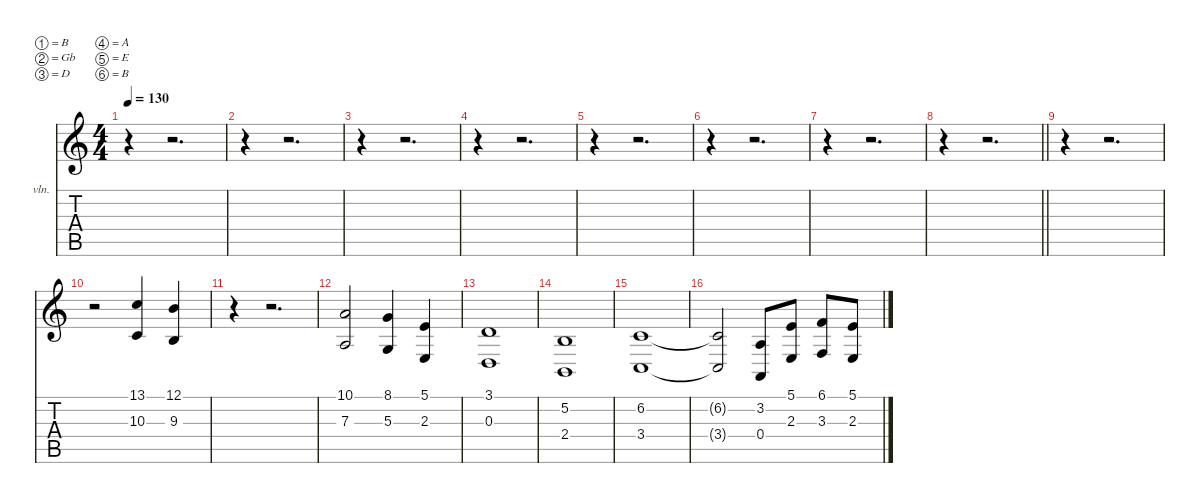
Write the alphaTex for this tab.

\defaultSystemsLayout 4
\hideDynamics
\bracketExtendMode nobrackets
\firstSystemTrackNameOrientation horizontal
\otherSystemsTrackNameOrientation horizontal
\track ("Strings" "vln.") {instrument stringensemble1}
\staff {score tabs}
\tuning (B3 Gb3 D3 A2 E2 B1)
\ts (4 4)
\section ("" "")
\tempo 130
\clef g2
\ks c
r.4{dy f} r.2{d} |
r.4 r.2{d} |
r.4 r.2{d} |
r.4 r.2{d} |
r.4 r.2{d} |
r.4 r.2{d} |
r.4 r.2{d} |
\barLineRight lightlight
r.4 r.2{d} |
\section ("" "")
r.4 r.2{d} |
r.2 (13.1 10.3).4 (12.1 9.3).4 |
r.4 r.2{d} |
(10.1 7.3).2 (8.1 5.3).4 (5.1 2.3).4 |
(3.1 0.3).1 |
(5.2 2.4).1 |
(6.2 3.4).1 |
(6.2{t} 3.4{t}).2 (3.2 0.4).8 (5.1 2.3).8 (6.1 3.3).8 (5.1 2.3).8
